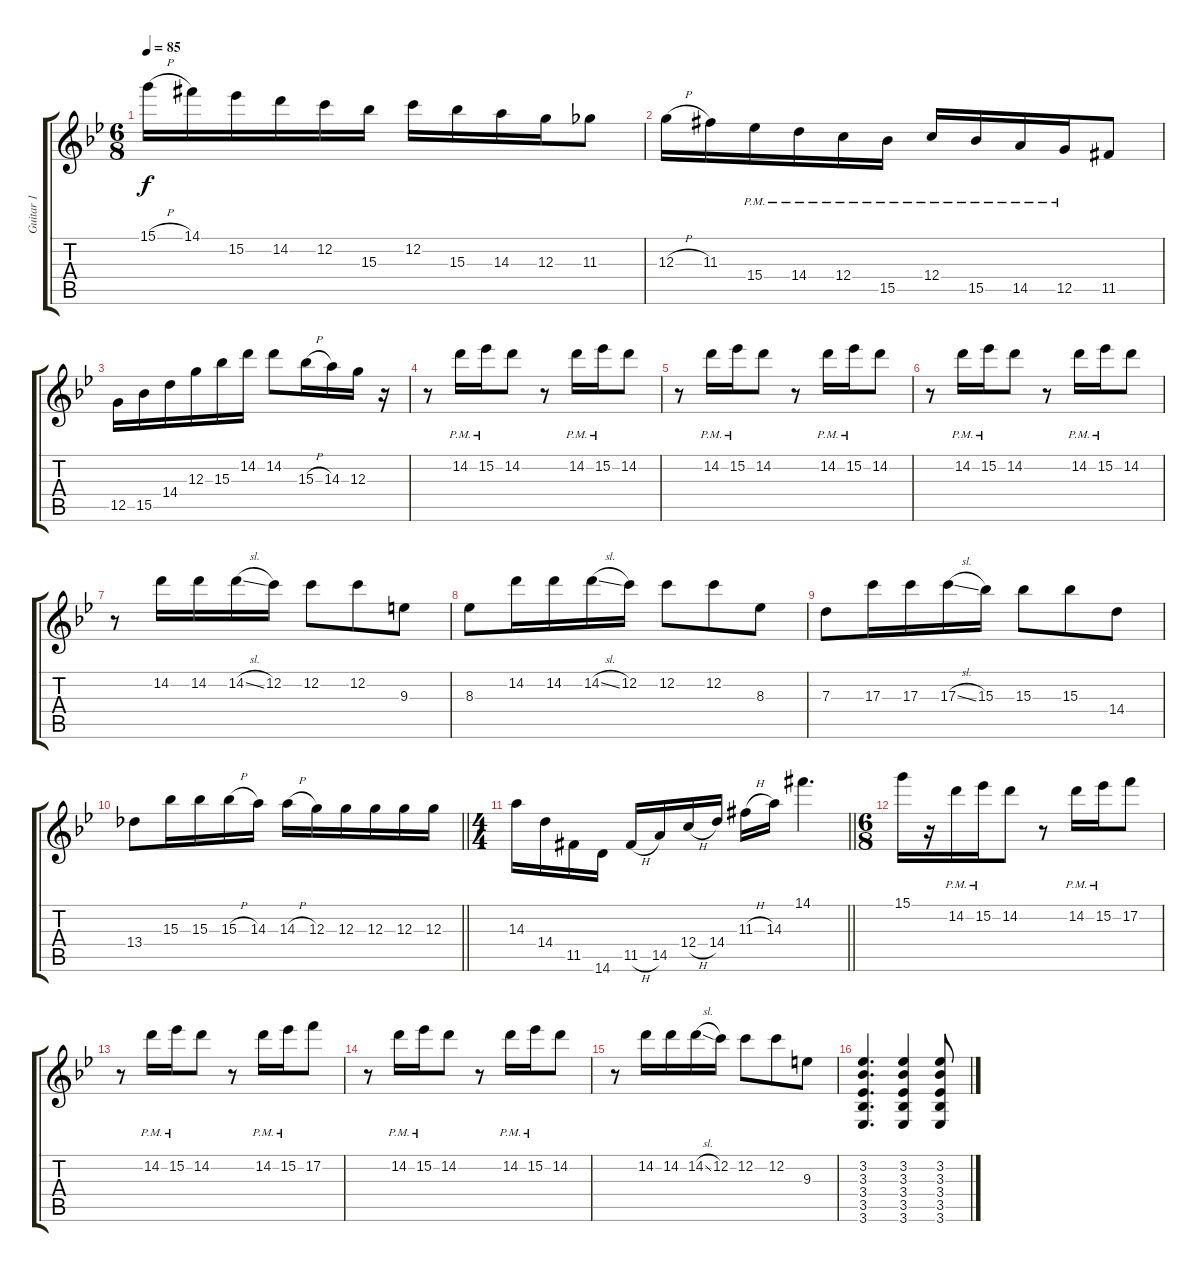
\track ("Guitar 1" "Guitar 1") {instrument overdrivenguitar}
\staff {score tabs}
\tuning (E4 C4 G3 C3 G2 C2) {hide}
\ts (6 8)
\tempo 85
\clef g2
\ks gminor
15.1{h}.16{dy f} 14.1{acc #}.16 15.2.16 14.2.16 12.2.16 15.3.16 12.2.16 15.3.16 14.3.16 12.3.16 11.3.8 |
12.3{h}.16 11.3{acc #}.16 15.4{pm}.16 14.4{pm}.16 12.4{pm}.16 15.5{pm}.16 12.4{pm}.16 15.5{pm}.16 14.5{pm}.16 12.5{pm}.16 11.5{acc #}.8 |
12.5.16 15.5.16 14.4.16 12.3.16 15.3.16 14.2.16 14.2.8 15.3{h}.16 14.3.16 12.3.16 r.16 |
r.8 14.2{pm}.16 15.2{pm}.16 14.2.8 r.8 14.2{pm}.16 15.2{pm}.16 14.2.8 |
r.8 14.2{pm}.16 15.2{pm}.16 14.2.8 r.8 14.2{pm}.16 15.2{pm}.16 14.2.8 |
r.8 14.2{pm}.16 15.2{pm}.16 14.2.8 r.8 14.2{pm}.16 15.2{pm}.16 14.2.8 |
r.8 14.2.16 14.2.16 14.2{sl}.16 12.2.16 12.2.8 12.2.8 9.3.8 |
8.3.8 14.2.16 14.2.16 14.2{sl}.16 12.2.16 12.2.8 12.2.8 8.3.8 |
7.3.8 17.3.16 17.3.16 17.3{sl}.16 15.3.16 15.3.8 15.3.8 14.4.8 |
\barLineRight lightlight
13.4.8 15.3.16 15.3.16 15.3{h}.16 14.3.16 14.3{h}.16 12.3.16 12.3.16 12.3.16 12.3.16 12.3.16 |
\ts (4 4)
\barLineRight lightlight
14.3.16 14.4.16 11.5{acc #}.16 14.6.16 11.5{h acc #}.16 14.5.16 12.4{h}.16 14.4.16 11.3{h acc #}.16 14.3.16 14.1{acc #}.4{d} |
\ts (6 8)
15.1.16 r.16 14.2{pm}.16 15.2{pm}.16 14.2.8 r.8 14.2{pm}.16 15.2{pm}.16 17.2.8 |
r.8 14.2{pm}.16 15.2{pm}.16 14.2.8 r.8 14.2{pm}.16 15.2{pm}.16 17.2.8 |
r.8 14.2{pm}.16 15.2{pm}.16 14.2.8 r.8 14.2{pm}.16 15.2{pm}.16 14.2.8 |
r.8 14.2.16 14.2.16 14.2{sl}.16 12.2.16 12.2.8 12.2.8 9.3.8 |
(3.2 3.3 3.4 3.5 3.6).4{d} (3.2 3.3 3.4 3.5 3.6).4 (3.2 3.3 3.4 3.5 3.6).8
